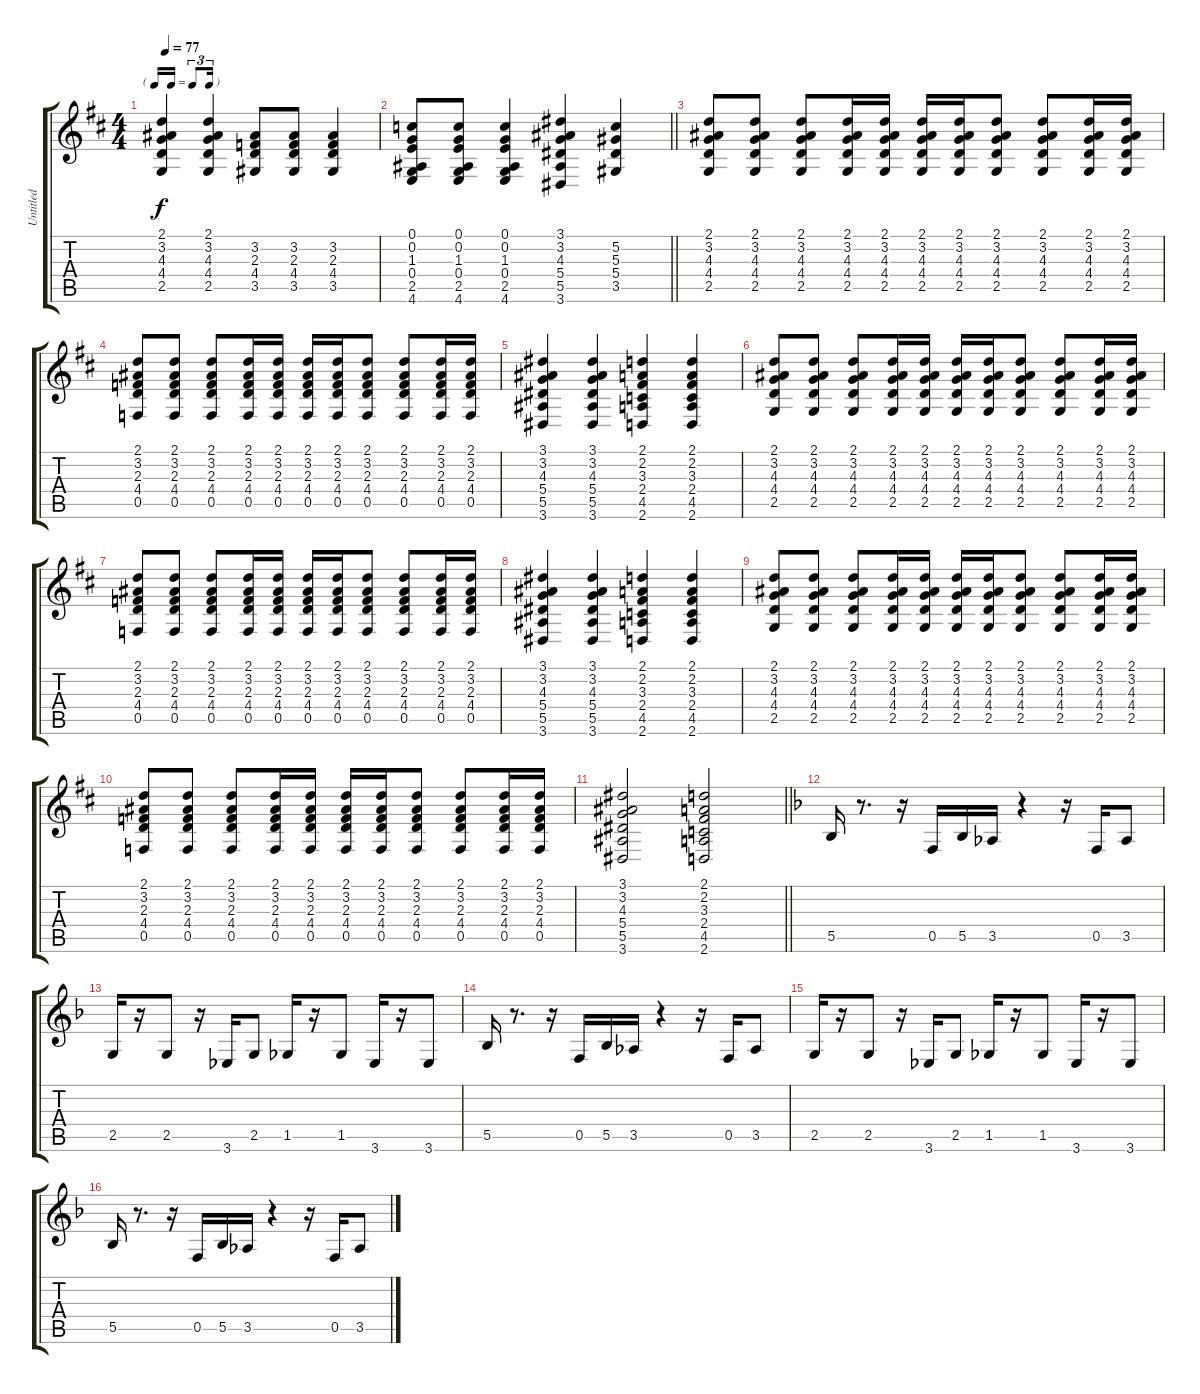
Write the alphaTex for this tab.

\track ("Untitled" "Untitled") {instrument overdrivenguitar}
\staff {score tabs}
\tuning (C4 G3 Eb3 Bb2 F2 C2) {hide}
\ts (4 4)
\tf triplet16th
\tempo 77
\clef g2
\ks d
(2.1 3.2 4.3 4.4 2.5).4{dy f} (2.1 3.2 4.3 4.4 2.5).4 (3.2 2.3 4.4 3.5).8 (3.2 2.3 4.4 3.5).8 (3.2 2.3 4.4 3.5).4 |
\barLineRight lightlight
(0.1 0.2 1.3 0.4 2.5 4.6).8 (0.1 0.2 1.3 0.4 2.5 4.6).8 (0.1 0.2 1.3 0.4 2.5 4.6).4 (3.1 3.2 4.3 5.4 5.5 3.6).4 (5.2 5.3 5.4 3.5).4 |
\section ("" " ")
(2.1 3.2 4.3 4.4 2.5).8 (2.1 3.2 4.3 4.4 2.5).8 (2.1 3.2 4.3 4.4 2.5).8 (2.1 3.2 4.3 4.4 2.5).16 (2.1 3.2 4.3 4.4 2.5).16 (2.1 3.2 4.3 4.4 2.5).16 (2.1 3.2 4.3 4.4 2.5).16 (2.1 3.2 4.3 4.4 2.5).8 (2.1 3.2 4.3 4.4 2.5).8 (2.1 3.2 4.3 4.4 2.5).16 (2.1 3.2 4.3 4.4 2.5).16 |
(2.1 3.2 2.3 4.4 0.5).8 (2.1 3.2 2.3 4.4 0.5).8 (2.1 3.2 2.3 4.4 0.5).8 (2.1 3.2 2.3 4.4 0.5).16 (2.1 3.2 2.3 4.4 0.5).16 (2.1 3.2 2.3 4.4 0.5).16 (2.1 3.2 2.3 4.4 0.5).16 (2.1 3.2 2.3 4.4 0.5).8 (2.1 3.2 2.3 4.4 0.5).8 (2.1 3.2 2.3 4.4 0.5).16 (2.1 3.2 2.3 4.4 0.5).16 |
(3.1 3.2 4.3 5.4 5.5 3.6).4 (3.1 3.2 4.3 5.4 5.5 3.6).4 (2.1 2.2 3.3 2.4 4.5 2.6).4 (2.1 2.2 3.3 2.4 4.5 2.6).4 |
(2.1 3.2 4.3 4.4 2.5).8 (2.1 3.2 4.3 4.4 2.5).8 (2.1 3.2 4.3 4.4 2.5).8 (2.1 3.2 4.3 4.4 2.5).16 (2.1 3.2 4.3 4.4 2.5).16 (2.1 3.2 4.3 4.4 2.5).16 (2.1 3.2 4.3 4.4 2.5).16 (2.1 3.2 4.3 4.4 2.5).8 (2.1 3.2 4.3 4.4 2.5).8 (2.1 3.2 4.3 4.4 2.5).16 (2.1 3.2 4.3 4.4 2.5).16 |
(2.1 3.2 2.3 4.4 0.5).8 (2.1 3.2 2.3 4.4 0.5).8 (2.1 3.2 2.3 4.4 0.5).8 (2.1 3.2 2.3 4.4 0.5).16 (2.1 3.2 2.3 4.4 0.5).16 (2.1 3.2 2.3 4.4 0.5).16 (2.1 3.2 2.3 4.4 0.5).16 (2.1 3.2 2.3 4.4 0.5).8 (2.1 3.2 2.3 4.4 0.5).8 (2.1 3.2 2.3 4.4 0.5).16 (2.1 3.2 2.3 4.4 0.5).16 |
(3.1 3.2 4.3 5.4 5.5 3.6).4 (3.1 3.2 4.3 5.4 5.5 3.6).4 (2.1 2.2 3.3 2.4 4.5 2.6).4 (2.1 2.2 3.3 2.4 4.5 2.6).4 |
(2.1 3.2 4.3 4.4 2.5).8 (2.1 3.2 4.3 4.4 2.5).8 (2.1 3.2 4.3 4.4 2.5).8 (2.1 3.2 4.3 4.4 2.5).16 (2.1 3.2 4.3 4.4 2.5).16 (2.1 3.2 4.3 4.4 2.5).16 (2.1 3.2 4.3 4.4 2.5).16 (2.1 3.2 4.3 4.4 2.5).8 (2.1 3.2 4.3 4.4 2.5).8 (2.1 3.2 4.3 4.4 2.5).16 (2.1 3.2 4.3 4.4 2.5).16 |
(2.1 3.2 2.3 4.4 0.5).8 (2.1 3.2 2.3 4.4 0.5).8 (2.1 3.2 2.3 4.4 0.5).8 (2.1 3.2 2.3 4.4 0.5).16 (2.1 3.2 2.3 4.4 0.5).16 (2.1 3.2 2.3 4.4 0.5).16 (2.1 3.2 2.3 4.4 0.5).16 (2.1 3.2 2.3 4.4 0.5).8 (2.1 3.2 2.3 4.4 0.5).8 (2.1 3.2 2.3 4.4 0.5).16 (2.1 3.2 2.3 4.4 0.5).16 |
\barLineRight lightlight
(3.1 3.2 4.3 5.4 5.5 3.6).2 (2.1 2.2 3.3 2.4 4.5 2.6).2 |
\section ("" " ")
\ks f
5.5.16 r.8{d} r.16 0.5.16 5.5.16 3.5.16 r.4 r.16 0.5.16 3.5.8 |
2.5.16 r.16 2.5.8 r.16 3.6.16 2.5.8 1.5.16 r.16 1.5.8 3.6.16 r.16 3.6.8 |
5.5.16 r.8{d} r.16 0.5.16 5.5.16 3.5.16 r.4 r.16 0.5.16 3.5.8 |
2.5.16 r.16 2.5.8 r.16 3.6.16 2.5.8 1.5.16 r.16 1.5.8 3.6.16 r.16 3.6.8 |
5.5.16 r.8{d} r.16 0.5.16 5.5.16 3.5.16 r.4 r.16 0.5.16 3.5.8
